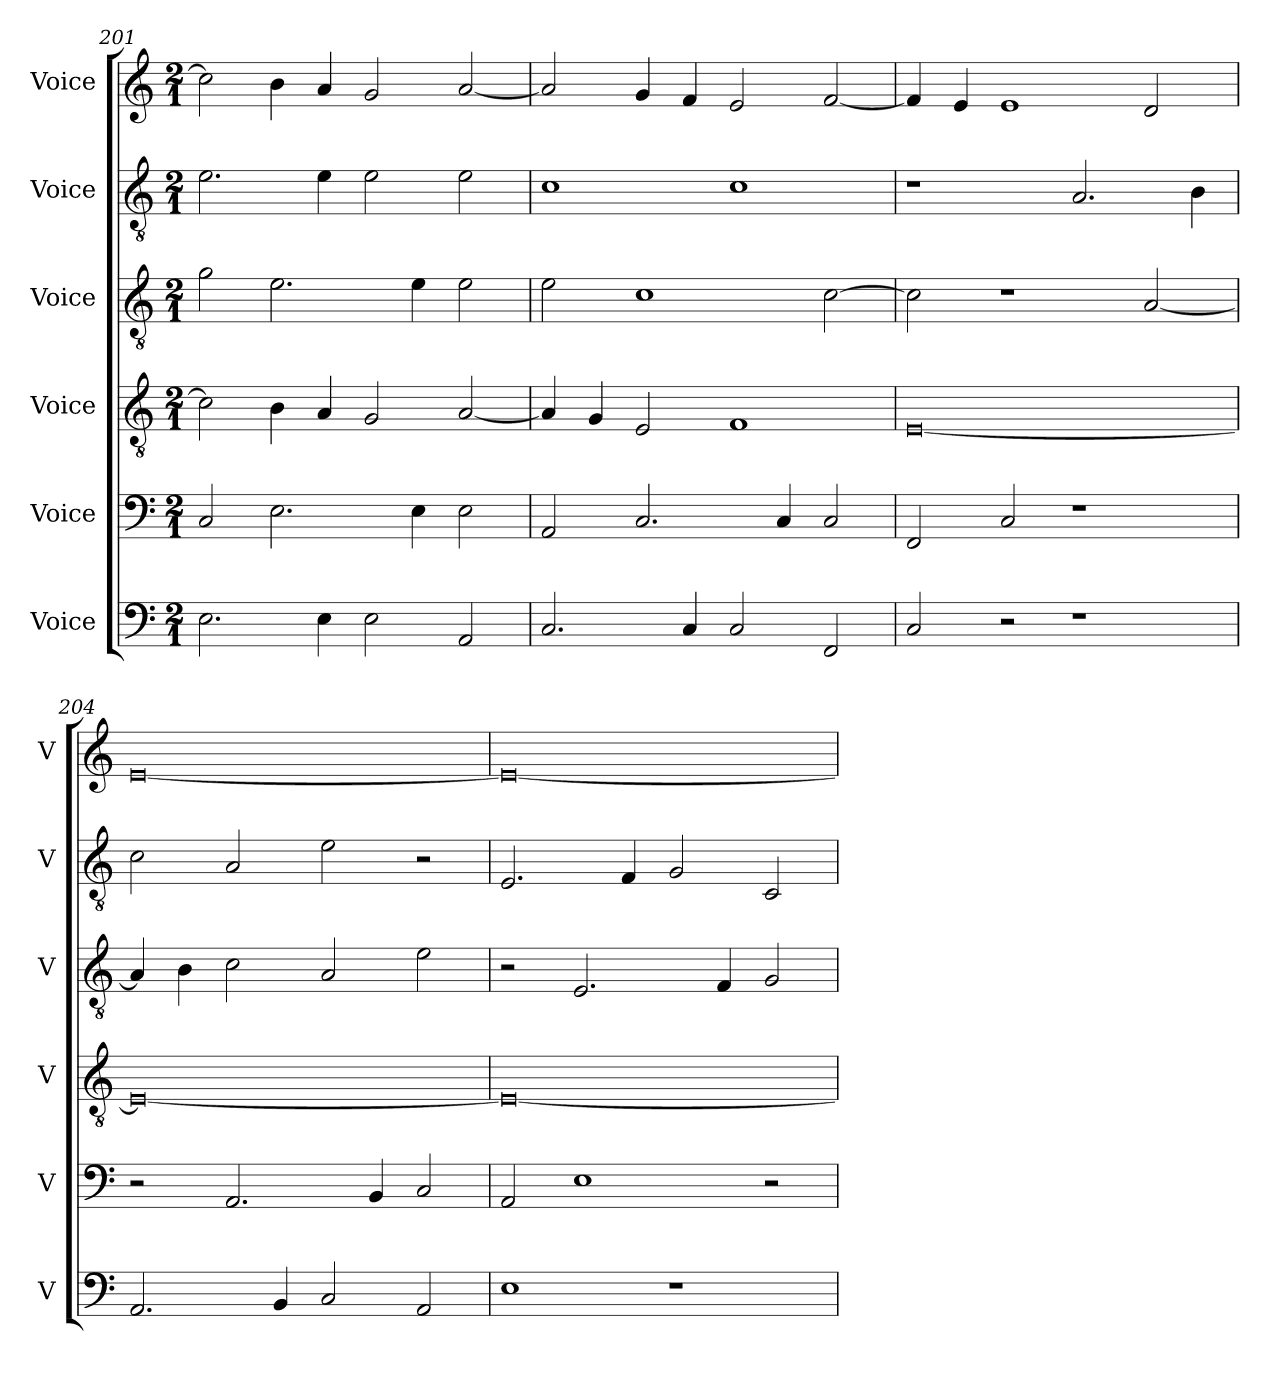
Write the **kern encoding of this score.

**kern	**kern	**kern	**kern	**kern	**kern
*part6	*part5	*part4	*part3	*part2	*part1
*staff6	*staff5	*staff4	*staff3	*staff2	*staff1
*I"Voice	*I"Voice	*I"Voice	*I"Voice	*I"Voice	*I"Voice
*I'V	*I'V	*I'V	*I'V	*I'V	*I'V
*clefF4	*clefF4	*clefGv2	*clefGv2	*clefGv2	*clefG2
*k[]	*k[]	*k[]	*k[]	*k[]	*k[]
*M2/1	*M2/1	*M2/1	*M2/1	*M2/1	*M2/1
=201	=201	=201	=201	=201	=201
2.E\	2C/	2c\]	2g\	2.e\	2cc\]
.	2.E\	4B\	2.e\	.	4b\
4E\	.	4A/	.	4e\	4a/
2E\	.	2G/	.	2e\	2g/
.	4E\	.	4e\	.	.
2AA/	2E\	[2A/	2e\	2e\	[2a/
!!LO:LB:g=z
=202	=202	=202	=202	=202	=202
2.C/	2AA/	4A/]	2e\	1c	2a/]
.	.	4G/	.	.	.
.	2.C/	2E/	1c	.	4g/
4C/	.	.	.	.	4f/
2C/	.	1F	.	1c	2e/
.	4C/	.	.	.	.
2FF/	2C/	.	[2c\	.	[2f/
=203	=203	=203	=203	=203	=203
2C/	2FF/	[0E	2c\]	1r	4f/]
.	.	.	.	.	4e/
2r	2C/	.	1r	.	1e
1r	1r	.	.	2.A/	.
.	.	.	[2A/	.	2d/
.	.	.	.	4B\	.
=204	=204	=204	=204	=204	=204
2.AA/	2r	0E_	4A/]	2c\	[0e
.	.	.	4B\	.	.
.	2.AA/	.	2c\	2A/	.
4BB/	.	.	.	.	.
2C/	.	.	2A/	2e\	.
.	4BB/	.	.	.	.
2AA/	2C/	.	2e\	2r	.
=205	=205	=205	=205	=205	=205
1E	2AA/	0E_	2r	2.E/	0e_
.	1E	.	2.E/	.	.
.	.	.	.	4F/	.
1r	.	.	.	2G/	.
.	.	.	4F/	.	.
.	2r	.	2G/	2C/	.
=	=	=	=	=	=
*-	*-	*-	*-	*-	*-
